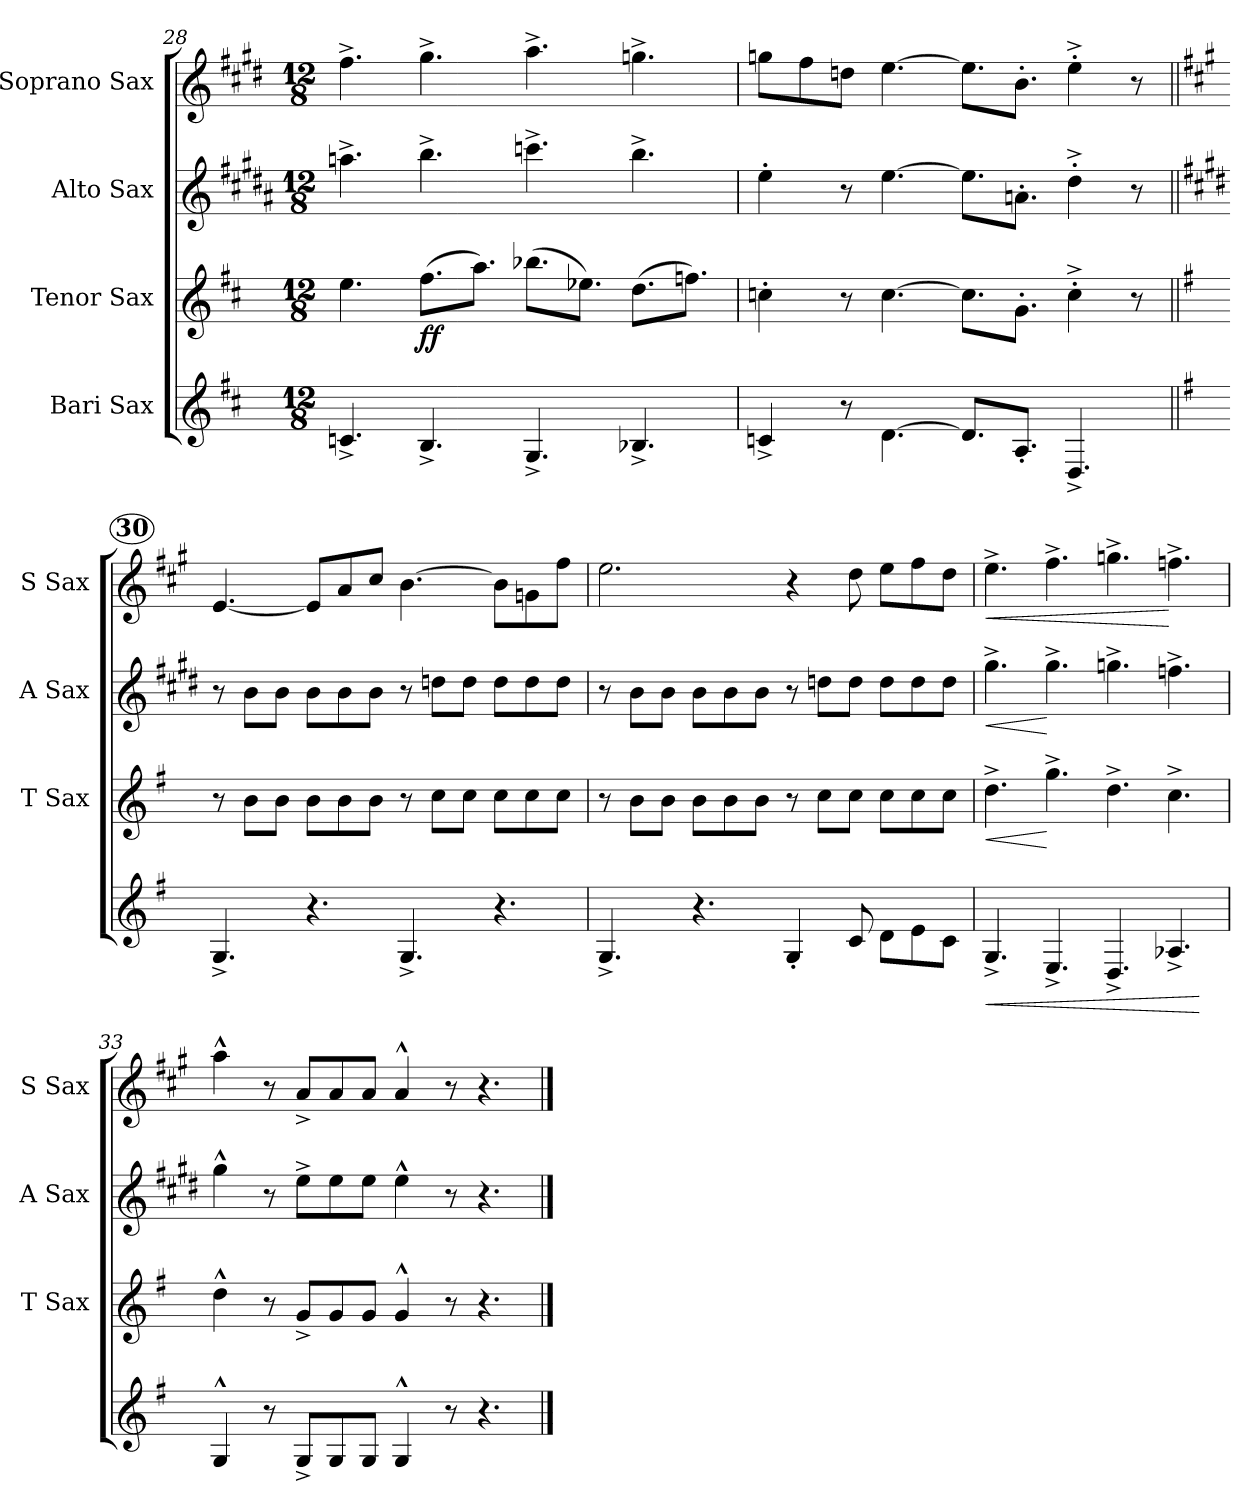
**kern	**dynam	**kern	**dynam	**kern	**dynam	**kern	**dynam
*part4	*part4	*part3	*part3	*part2	*part2	*part1	*part1
*staff4	*staff4	*staff3	*staff3	*staff2	*staff2	*staff1	*staff1
*I"Bari Sax	*	*I"Tenor Sax	*	*I"Alto Sax	*	*I"Soprano Sax	*
*	*	*I'T Sax	*	*I'A Sax	*	*I'S Sax	*
*clefG2	*	*clefG2	*	*clefG2	*	*clefG2	*
*ITrd12c21	*	*ITrd8c14	*	*ITrd5c9	*	*ITrd1c2	*
*k[f#c#]	*	*k[f#c#]	*	*k[f#c#]	*	*k[f#c#]	*
*D:	*	*D:	*	*D:	*	*D:	*
*M12/8	*	*M12/8	*	*M12/8	*	*M12/8	*
=28	=28	=28	=28	=28	=28	=28	=28
4.Cn^</	.	4.e\	.	4.ccn^>\	.	4.ee^>\	.
!	!	!	!LO:DY:b	!	!	!	!
4.BB^</	.	(>8.f#\L	ff	4.dd^>\	.	4.ff#^>\	.
.	.	8.a\J)	.	.	.	.	.
4.GG^</	.	(>8.b-X\L	.	4.ee-X^>\	.	4.gg^>\	.
.	.	8.e-X\J)	.	.	.	.	.
4.BB-X^</	.	(>8.d\L	.	4.dd^>\	.	4.ffn^>\	.
.	.	8.fn\J)	.	.	.	.	.
=29	=29	=29	=29	=29	=29	=29	=29
4Cn^</	.	4cn'>\	.	4g'>\	.	8ffn\L	.
.	.	.	.	.	.	8ee\	.
8r	.	8r	.	8r	.	8ccn\J	.
[4.D\	.	[4.c\	.	[4.g\	.	[4.dd\	.
8.D/L]	.	8.c\L]	.	8.g\L]	.	8.dd\L]	.
8.AA'</J	.	8.G'>\J	.	8.cn'>\J	.	8.a'>\J	.
4.DD^</	.	4c^>'>\	.	4f#^>'>\	.	4dd^>'>\	.
.	.	8r	.	8r	.	8r	.
!!LO:PB:g=z
!!LO:REH:place=s1:a:B:enc=circle:fs=10.5:t=30
=30||	=30||	=30||	=30||	=30||	=30||	=30||	=30||
*k[f#]	*	*k[f#]	*	*k[f#]	*	*k[f#]	*
*G:	*	*G:	*	*G:	*	*G:	*
4.GG^</	.	8r	.	8r	.	[4.d/	.
.	.	8B\L	.	8d\L	.	.	.
.	.	8B\J	.	8d\J	.	.	.
4.r	.	8B\L	.	8d\L	.	8d/L]	.
.	.	8B\	.	8d\	.	8g/	.
.	.	8B\J	.	8d\J	.	8b/J	.
4.GG^</	.	8r	.	8r	.	[4.a\	.
.	.	8c\L	.	8fn\L	.	.	.
.	.	8c\J	.	8f\J	.	.	.
4.r	.	8c\L	.	8f\L	.	8a\L]	.
.	.	8c\	.	8f\	.	8fn\	.
.	.	8c\J	.	8f\J	.	8ee\J	.
=31	=31	=31	=31	=31	=31	=31	=31
4.GG^</	.	8r	.	8r	.	2.dd\	.
.	.	8B\L	.	8d\L	.	.	.
.	.	8B\J	.	8d\J	.	.	.
4.r	.	8B\L	.	8d\L	.	.	.
.	.	8B\	.	8d\	.	.	.
.	.	8B\J	.	8d\J	.	.	.
4GG'</	.	8r	.	8r	.	4r	.
.	.	8c\L	.	8fn\L	.	.	.
8C/	.	8c\J	.	8f\J	.	8cc\	.
8D\L	.	8c\L	.	8f\L	.	8dd\L	.
8E\	.	8c\	.	8f\	.	8ee\	.
8C\J	.	8c\J	.	8f\J	.	8cc\J	.
=32	=32	=32	=32	=32	=32	=32	=32
!	!LO:HP:b	!	!LO:HP:b	!	!LO:HP:b	!	!LO:HP:b
4.GG^</	<	4.d^>\	<	4.b^>\	<	4.dd^>\	<
4.EE^</	.	4.g^>\	[	4.b^>\	[	4.ee^>\	.
4.DD^</	.	4.d^>\	.	4.b-X^>\	.	4.ffn^>\	.
4.AA-X^</	.	4.c^>\	.	4.a-X^>\	.	4.ee-X^>\	[
.	[	.	.	.	.	.	.
=33	=33	=33	=33	=33	=33	=33	=33
4GG^^>/	.	4d^^>\	.	4b^^>\	.	4gg^^>\	.
8r	.	8r	.	8r	.	8r	.
8GG^</L	.	8G^</L	.	8g^>\L	.	8g^</L	.
8GG/	.	8G/	.	8g\	.	8g/	.
8GG/J	.	8G/J	.	8g\J	.	8g/J	.
4GG^^>/	.	4G^^>/	.	4g^^>\	.	4g^^>/	.
8r	.	8r	.	8r	.	8r	.
4.r	.	4.r	.	4.r	.	4.r	.
==	==	==	==	==	==	==	==
*-	*-	*-	*-	*-	*-	*-	*-
